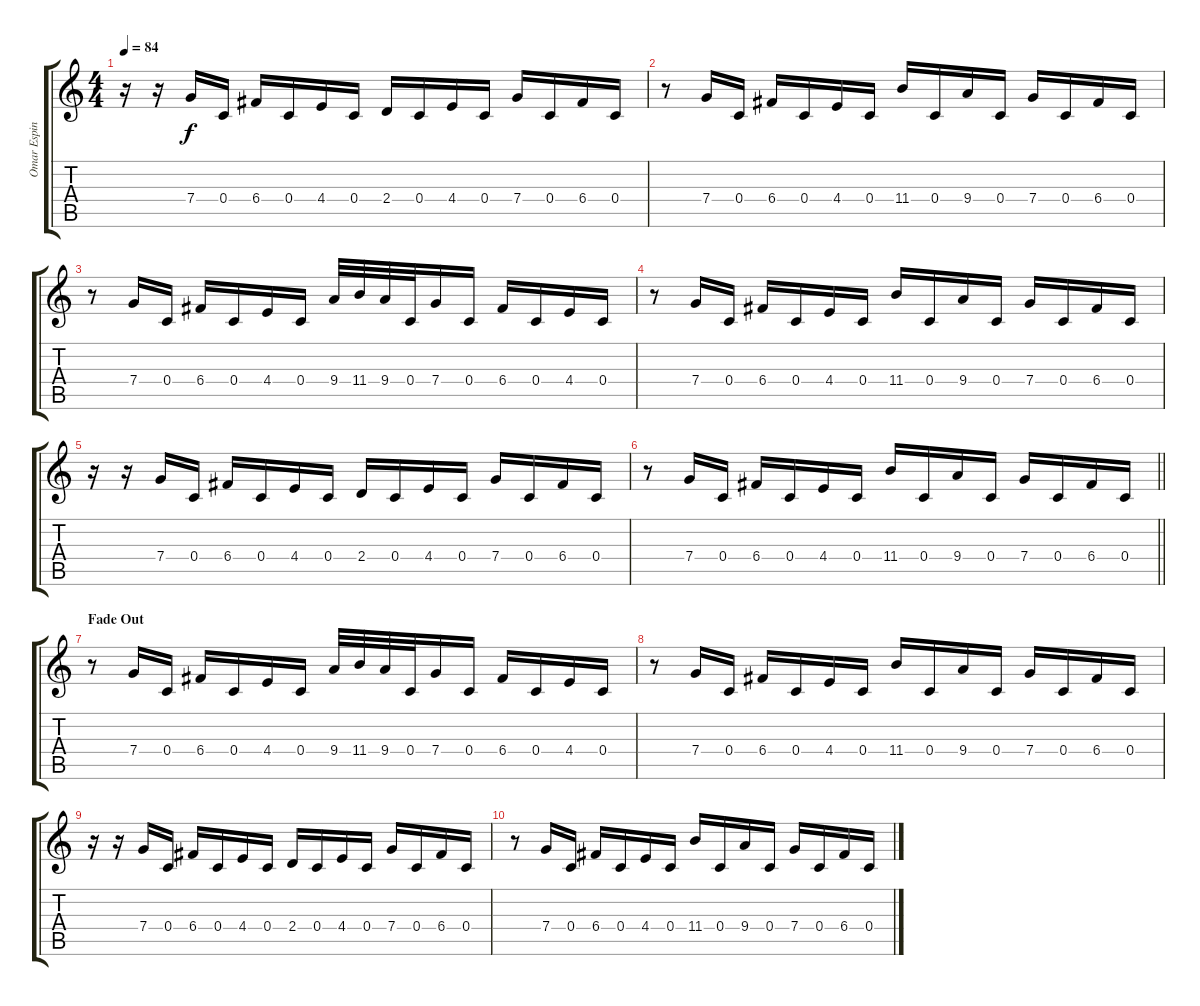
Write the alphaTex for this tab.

\track ("Omar Espinosa - Guitar" "Omar Espin") {instrument overdrivenguitar}
\staff {score tabs}
\tuning (D4 A3 F3 C3 G2 C2) {hide}
\ts (4 4)
\tempo 84
\clef g2
\ks c
r.16{dy f} r.16 7.4.16 0.4.16 6.4.16 0.4.16 4.4.16 0.4.16 2.4.16 0.4.16 4.4.16 0.4.16 7.4.16 0.4.16 6.4.16 0.4.16 |
r.8 7.4.16 0.4.16 6.4.16 0.4.16 4.4.16 0.4.16 11.4.16 0.4.16 9.4.16 0.4.16 7.4.16 0.4.16 6.4.16 0.4.16 |
r.8 7.4.16 0.4.16 6.4.16 0.4.16 4.4.16 0.4.16 9.4.32 11.4.32 9.4.32 0.4.32 7.4.16 0.4.16 6.4.16 0.4.16 4.4.16 0.4.16 |
r.8 7.4.16 0.4.16 6.4.16 0.4.16 4.4.16 0.4.16 11.4.16 0.4.16 9.4.16 0.4.16 7.4.16 0.4.16 6.4.16 0.4.16 |
r.16 r.16 7.4.16 0.4.16 6.4.16 0.4.16 4.4.16 0.4.16 2.4.16 0.4.16 4.4.16 0.4.16 7.4.16 0.4.16 6.4.16 0.4.16 |
\barLineRight lightlight
r.8 7.4.16 0.4.16 6.4.16 0.4.16 4.4.16 0.4.16 11.4.16 0.4.16 9.4.16 0.4.16 7.4.16 0.4.16 6.4.16 0.4.16 |
\section ("" "Fade Out")
r.8{volume 0} 7.4.16 0.4.16 6.4.16 0.4.16 4.4.16 0.4.16 9.4.32 11.4.32 9.4.32 0.4.32 7.4.16 0.4.16 6.4.16 0.4.16 4.4.16 0.4.16 |
r.8 7.4.16 0.4.16 6.4.16 0.4.16 4.4.16 0.4.16 11.4.16 0.4.16 9.4.16 0.4.16 7.4.16 0.4.16 6.4.16 0.4.16 |
r.16 r.16 7.4.16 0.4.16 6.4.16 0.4.16 4.4.16 0.4.16 2.4.16 0.4.16 4.4.16 0.4.16 7.4.16 0.4.16 6.4.16 0.4.16 |
r.8 7.4.16 0.4.16 6.4.16 0.4.16 4.4.16 0.4.16 11.4.16 0.4.16 9.4.16 0.4.16 7.4.16 0.4.16 6.4.16 0.4.16
